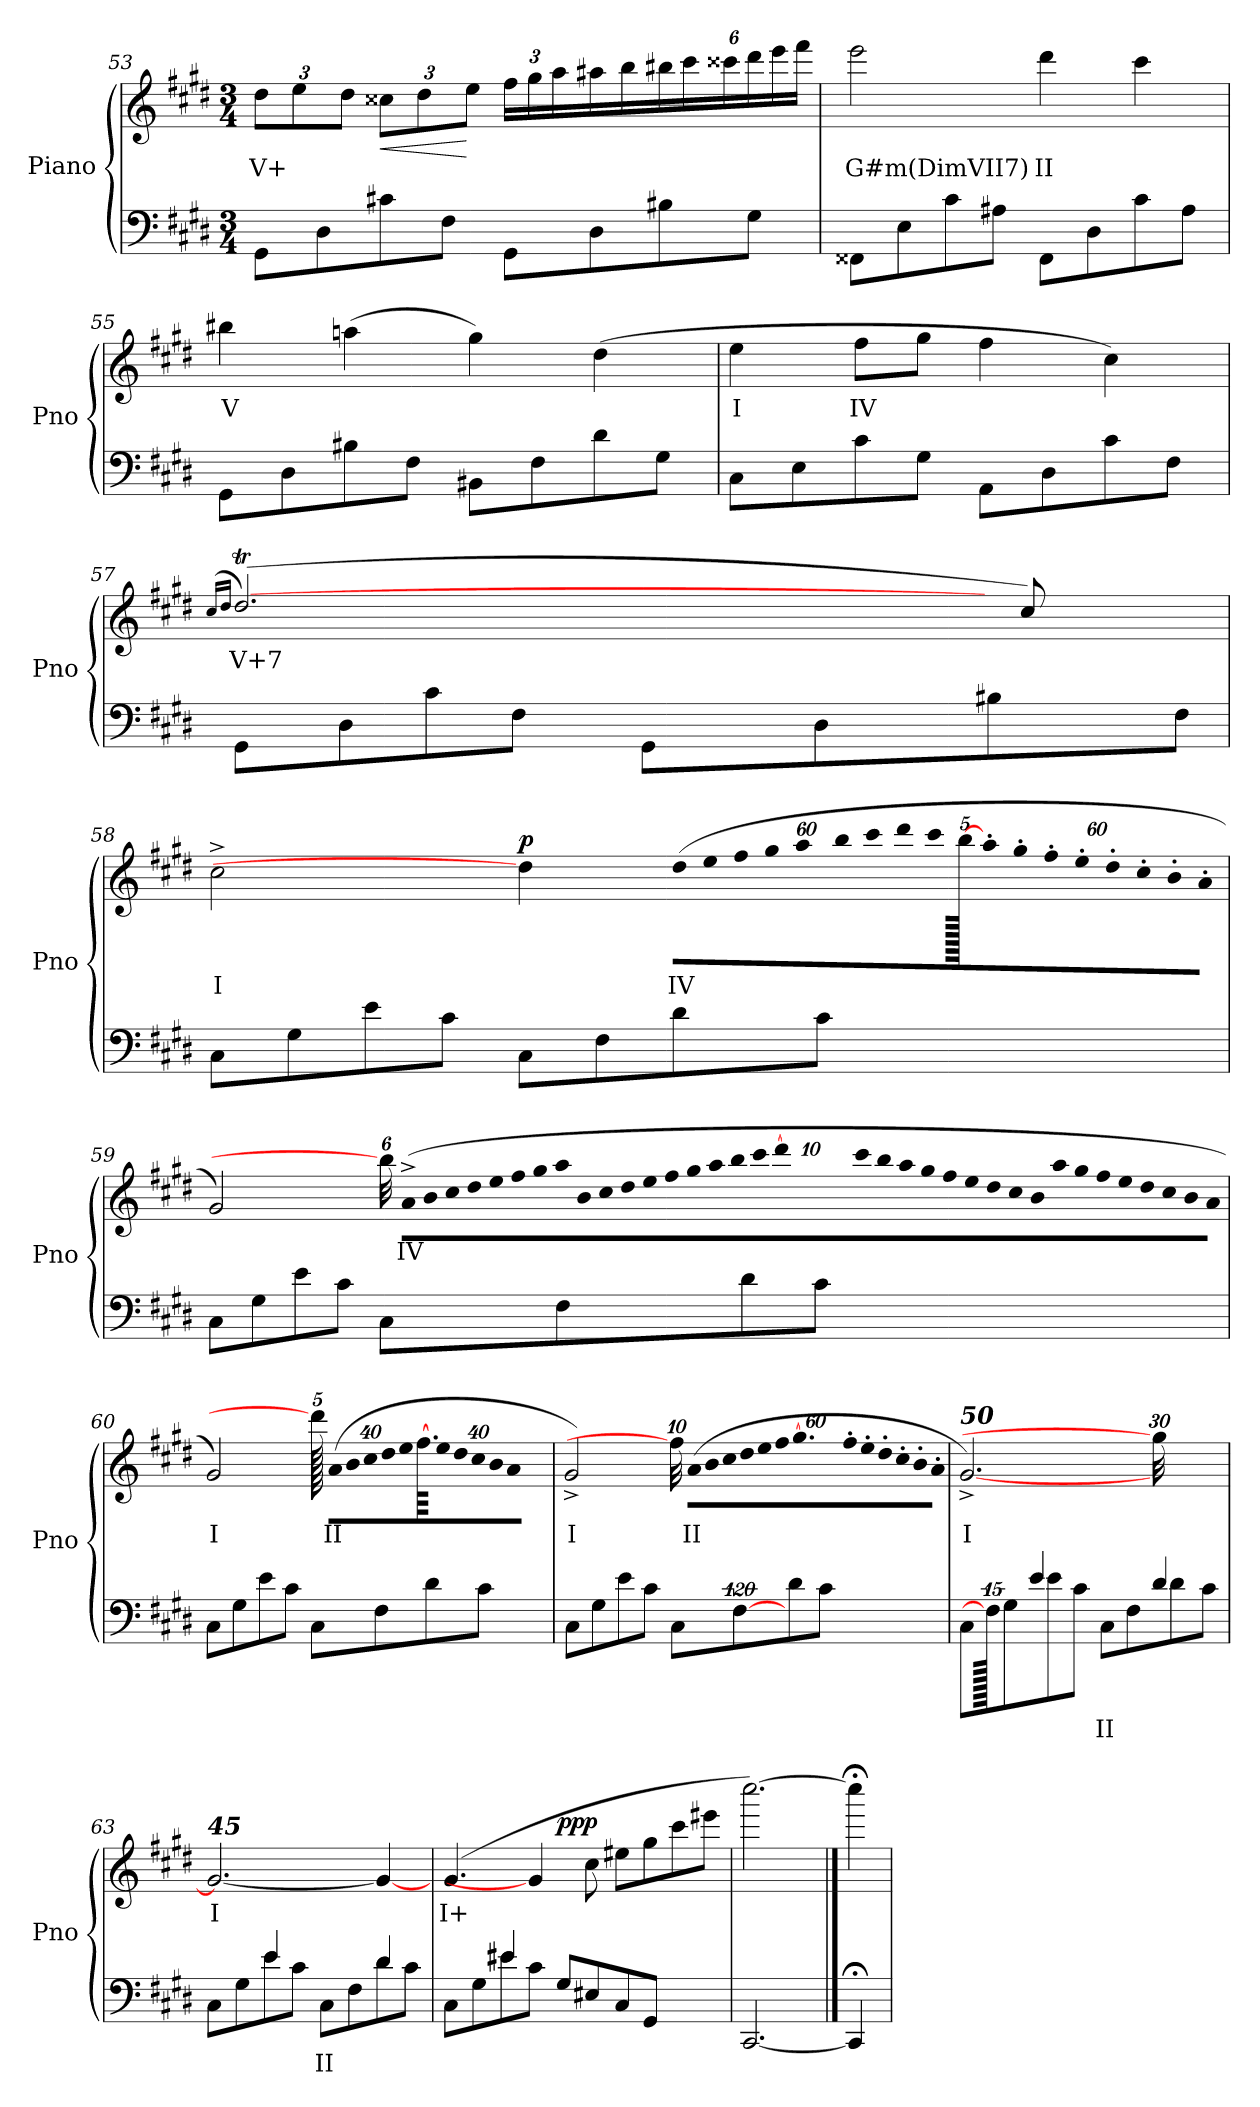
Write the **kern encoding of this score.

**kern	**text	**kern	**text	**dynam
*part1	*part1	*part1	*part1	*part1
*staff2	*staff2	*staff1	*staff1	*staff1/2
*I"Piano	*	*	*	*
*I'Pno	*	*	*	*
!!LO:LB:g=z
*clefF4	*	*clefG2	*	*
*k[f#c#g#d#]	*	*k[f#c#g#d#]	*	*
*M3/4	*	*M3/4	*	*
*	*	*Xbrackettup	*	*
=53	=53	=53	=53	=53
!	!	!	!LO:LY:b	!
8GG#\L	.	12dd#\L	V+	.
.	.	12ee\	.	.
8D#\	.	.	.	.
.	.	12dd#\J	.	.
!	!	!	!	!LO:HP:b
8c#X\	.	12cc##X\L	.	<
.	.	12dd#\	.	.
8F#\J	.	.	.	.
.	.	12ee\J	.	[
8GG#\L	.	24ff#\LL	.	.
.	.	24gg#\	.	.
.	.	24aa\	.	.
8D#\	.	16aa#X\	.	.
.	.	16bb\	.	.
8B#X\	.	24bb#X\	.	.
.	.	24ccc#\	.	.
.	.	24ccc##X\	.	.
8G#\J	.	24ddd#\	.	.
.	.	24eee\	.	.
.	.	24fff#\JJ	.	.
=54	=54	=54	=54	=54
!	!	!	!LO:LY:b	!
8FF##X\L	.	2eee\	G#m(DimVII7)	.
8E\	.	.	.	.
8c#\	.	.	.	.
8A#X\J	.	.	.	.
!	!	!	!LO:LY:b	!
8FF##\L	.	4ddd#\	II	.
8D#\	.	.	.	.
8c#\	.	4ccc#\	.	.
8A#\J	.	.	.	.
!!LO:LB:g=z
=55	=55	=55	=55	=55
!	!	!	!LO:LY:b	!
8GG#\L	.	4bb#X\	V	.
8D#\	.	.	.	.
8B#X\	.	(>4aan\	.	.
8F#\J	.	.	.	.
8BB#X\L	.	4gg#\)	.	.
8F#\	.	.	.	.
8d#\	.	(>4dd#\	.	.
8G#\J	.	.	.	.
!!LO:LB:g=z
=56	=56	=56	=56	=56
!	!	!	!LO:LY:b	!
8C#\L	.	4ee\	I	.
8E\	.	.	.	.
!	!	!	!LO:LY:b	!
8c#\	.	8ff#\L	IV	.
8G#\J	.	8gg#\J	.	.
8AA\L	.	4ff#\	.	.
8D#\	.	.	.	.
8c#\	.	4cc#\)	.	.
8F#\J	.	.	.	.
!!LO:LB:g=z
=57	=57	=57	=57	=57
.	.	(<16qcc#/LL	.	.
.	.	16qdd#/JJ	.	.
!	!	!	!LO:LY:b	!
*	*	*^	*	*
*	*	*	*^	*	*
8GG#\L	.	(>[2.dd#t)	32cc#yy	64ryy	V+7	.
*	*	*	*v	*v	*	*
.	.	.	32dd#yy	.	.
.	.	.	32eeyy	.	.
.	.	.	32dd#yy	.	.
8D#\	.	.	32eeyy	.	.
.	.	.	32dd#yy	.	.
.	.	.	32eeyy	.	.
.	.	.	32dd#yy	.	.
8c#\	.	.	32eeyy	.	.
.	.	.	32dd#yy	.	.
.	.	.	32eeyy	.	.
.	.	.	32dd#yy	.	.
8F#\J	.	.	32eeyy	.	.
.	.	.	32dd#yy	.	.
.	.	.	64eeyy	.	.
.	.	.	64dd#yy	.	.
.	.	.	64eeyy	.	.
.	.	.	64dd#yy	.	.
8GG#\L	.	.	64eeyy	.	.
.	.	.	64dd#yy	.	.
.	.	.	64eeyy	.	.
.	.	.	64dd#yy	.	.
.	.	.	64eeyy	.	.
.	.	.	64dd#yy	.	.
.	.	.	64eeyy	.	.
.	.	.	64dd#yy	.	.
8D#\	.	.	64eeyy	.	.
.	.	.	64dd#yy	.	.
.	.	.	64eeyy	.	.
.	.	.	64dd#yy	.	.
.	.	.	64eeyy	.	.
.	.	.	64dd#yy	.	.
.	.	.	64eeyy	.	.
.	.	.	64dd#yy	.	.
8B#X\	.	16..ryy	64eeyy	.	.
*	*	*	*^	*	*
.	.	.	64dd#yy	8cc#/)	.	.
.	.	.	64eeyy	.	.	.
.	.	.	64dd#yy	.	.	.
.	.	.	64eeyy	.	.	.
.	.	.	64dd#yy	.	.	.
.	.	.	64eeyy	.	.	.
.	.	8ryy	64dd#yy	.	.	.
8F#\J	.	.	16..ryy	.	.	.
.	.	.	.	16..ryy	.	.
.	.	64ryy	64ryy	.	.	.
*	*	*	*v	*v	*	*
!!LO:PB:g=z
=58	=58	=58	=58	=58	=58
!	!	!	!	!LO:LY:b	!
*	*	*v	*v	*	*
8C#\L	.	2cc#^\	I	.
8G#\	.	.	.	.
8e\	.	.	.	.
8c#\J	.	.	.	.
!	!	!	!	!LO:DY:b
8C#\L	.	4dd#]	.	p
8F#\	.	.	.	.
!	!	!LO:N:vis=16	!LO:LY:b	!
8d#\	.	(>1920%53dd#\LL	IV	.
!	!	!LO:N:vis=16	!	!
.	.	1920%53ee\	.	.
!	!	!LO:N:vis=16	!	!
.	.	1920%53ff#\	.	.
!	!	!LO:N:vis=16	!	!
.	.	1920%53gg#\	.	.
!	!	!LO:N:vis=16	!	!
.	.	1920%53aa\	.	.
8c#\J	.	.	.	.
!	!	!LO:N:vis=16	!	!
.	.	1920%53bb\	.	.
!	!	!LO:N:vis=16	!	!
.	.	1920%53ccc#\	.	.
!	!	!LO:N:vis=16	!	!
.	.	1920%53ddd#\	.	.
!	!	!LO:N:vis=16	!	!
.	.	1920%53ccc#\	.	.
.	.	[640bb\	.	.
!	!	!LO:N:vis=16	!	!
240%53ryy	.	1920%53aa'\	.	.
!	!	!LO:N:vis=16	!	!
.	.	1920%53gg#'\	.	.
!	!	!LO:N:vis=16	!	!
.	.	1920%53ff#'\	.	.
!	!	!LO:N:vis=16	!	!
.	.	1920%53ee'\	.	.
!	!	!LO:N:vis=16	!	!
.	.	1920%53dd#'\	.	.
!	!	!LO:N:vis=16	!	!
.	.	1920%53cc#'\	.	.
!	!	!LO:N:vis=16	!	!
.	.	1920%53b'\	.	.
!	!	!LO:N:vis=16	!	!
.	.	1920%53a'\JJ	.	.
!!LO:LB:g=z
=59	=59	=59	=59	=59
8C#\L	.	2g#/)	.	.
8G#\	.	.	.	.
8e\	.	.	.	.
8c#\J	.	.	.	.
8C#\L	.	192%5bb\]	.	.
!	!	!LO:N:vis=16	!LO:LY:b	!
.	.	(>640%9a^\LL	IV	.
!	!	!LO:N:vis=16	!	!
.	.	640%9b\	.	.
!	!	!LO:N:vis=16	!	!
.	.	640%9cc#\	.	.
!	!	!LO:N:vis=16	!	!
.	.	640%9dd#\	.	.
!	!	!LO:N:vis=16	!	!
.	.	640%9ee\	.	.
!	!	!LO:N:vis=16	!	!
.	.	640%9ff#\	.	.
!	!	!LO:N:vis=16	!	!
.	.	640%9gg#\	.	.
!	!	!LO:N:vis=16	!	!
.	.	640%9aa\	.	.
8F#\	.	.	.	.
!	!	!LO:N:vis=16	!	!
.	.	640%9b\	.	.
!	!	!LO:N:vis=16	!	!
.	.	640%9cc#\	.	.
!	!	!LO:N:vis=16	!	!
.	.	640%9dd#\	.	.
!	!	!LO:N:vis=16	!	!
.	.	640%9ee\	.	.
!	!	!LO:N:vis=16	!	!
.	.	640%9ff#\	.	.
!	!	!LO:N:vis=16	!	!
.	.	640%9gg#\	.	.
!	!	!LO:N:vis=16	!	!
.	.	640%9aa\	.	.
!	!	!LO:N:vis=16	!	!
.	.	640%9bb\	.	.
8d#\	.	.	.	.
!	!	!LO:N:vis=16	!	!
.	.	640%9ccc#\	.	.
.	.	[640%7ddd#\	.	.
!	!	!LO:N:vis=16	!	!
.	.	640%9ccc#\	.	.
!	!	!LO:N:vis=16	!	!
.	.	640%9bb\	.	.
!	!	!LO:N:vis=16	!	!
.	.	640%9aa\	.	.
!	!	!LO:N:vis=16	!	!
.	.	640%9gg#\	.	.
!	!	!LO:N:vis=16	!	!
.	.	640%9ff#\	.	.
!	!	!LO:N:vis=16	!	!
.	.	640%9ee\	.	.
!	!	!LO:N:vis=16	!	!
.	.	640%9dd#\	.	.
!	!	!LO:N:vis=16	!	!
.	.	640%9cc#\	.	.
8c#\J	.	.	.	.
!	!	!LO:N:vis=16	!	!
.	.	640%9b\	.	.
!	!	!LO:N:vis=16	!	!
.	.	640%9aa\	.	.
!	!	!LO:N:vis=16	!	!
.	.	640%9gg#\	.	.
!	!	!LO:N:vis=16	!	!
.	.	640%9ff#\	.	.
!	!	!LO:N:vis=16	!	!
.	.	640%9ee\	.	.
!	!	!LO:N:vis=16	!	!
.	.	640%9dd#\	.	.
!	!	!LO:N:vis=16	!	!
.	.	640%9cc#\	.	.
!	!	!LO:N:vis=16	!	!
.	.	640%9b\	.	.
1920%29ryy	.	.	.	.
!	!	!LO:N:vis=16	!	!
.	.	640%9a\JJ	.	.
!!LO:LB:g=z
=60	=60	=60	=60	=60
!	!	!	!LO:LY:b	!
8C#\L	.	2g#/)	I	.
8G#\	.	.	.	.
8e\	.	.	.	.
8c#\J	.	.	.	.
8C#\L	.	320ddd#\]	.	.
!	!	!LO:N:vis=8	!LO:LY:b	!
.	.	(>640%29a\L	II	.
!	!	!LO:N:vis=8	!	!
.	.	640%29b\	.	.
!	!	!LO:N:vis=8	!	!
.	.	640%29cc#\	.	.
8F#\	.	.	.	.
!	!	!LO:N:vis=8	!	!
.	.	640%29dd#\	.	.
!	!	!LO:N:vis=8	!	!
.	.	640%29ee\	.	.
.	.	[64.ff#\	.	.
8d#\	.	.	.	.
.	.	80.ryy	.	.
!	!	!LO:N:vis=8	!	!
.	.	640%29ee\	.	.
!	!	!LO:N:vis=8	!	!
.	.	640%29dd#\	.	.
!	!	!LO:N:vis=8	!	!
.	.	640%29cc#\	.	.
8c#\J	.	.	.	.
!	!	!LO:N:vis=8	!	!
.	.	640%29b\	.	.
!	!	!LO:N:vis=8	!	!
.	.	640%29a\J	.	.
.	.	640ryy	.	.
=61	=61	=61	=61	=61
!	!	!	!LO:LY:b	!
960ryy	.	2g#^/)	I	.
8C#\L	.	.	.	.
8G#\	.	.	.	.
8e\	.	.	.	.
8c#\J	.	.	.	.
.	.	320%7ff#\]	.	.
8C#\L	.	.	.	.
!	!	!LO:N:vis=8	!LO:LY:b	!
.	.	(>960%37a\L	II	.
!	!	!LO:N:vis=8	!	!
.	.	960%37b\	.	.
!	!	!LO:N:vis=8	!	!
.	.	960%37cc#\	.	.
[960%119F#\	.	.	.	.
!	!	!LO:N:vis=8	!	!
.	.	960%37dd#\	.	.
!	!	!LO:N:vis=8	!	!
.	.	960%37ee\	.	.
!	!	!LO:N:vis=8	!	!
.	.	960%37ff#\	.	.
960ryy	.	.	.	.
8d#\	.	.	.	.
.	.	[80.gg#\	.	.
!	!	!LO:N:vis=8	!	!
.	.	960%37ff#'\	.	.
!	!	!LO:N:vis=8	!	!
.	.	960%37ee'\	.	.
!	!	!LO:N:vis=8	!	!
.	.	960%37dd#'\	.	.
8c#\J	.	.	.	.
!	!	!LO:N:vis=8	!	!
.	.	960%37cc#'\	.	.
!	!	!LO:N:vis=8	!	!
.	.	960%37b'\	.	.
!	!	!LO:N:vis=8	!	!
.	.	960%37a'\J	.	.
480ryy	.	.	.	.
=62	=62	=62	=62	=62
*^	*	*	*	*
!	!	!	!LO:TX:a:Bi:t=50	!	!
!	!	!	!	!LO:LY:b	!
8C#\L	4ryy	.	[2.g#^)	I	.
960F#\]	.	.	.	.	.
8G#\	.	.	.	.	.
.	4e/	.	.	.	.
8e\	.	.	.	.	.
8c#\J	.	.	.	.	.
.	4ryy	.	.	.	.
!	!	!LO:LY:b	!	!	!
8C#\L	.	II	.	.	.
8F#\	.	.	.	.	.
.	4d#/	.	960%19gg#\]	.	.
8d#\	.	.	.	.	.
.	.	.	160%37ryy	.	.
8c#\J	.	.	.	.	.
.	960ryy	.	.	.	.
!!LO:LB:g=z
=63	=63	=63	=63	=63	=63
!	!	!	!LO:TX:a:Bi:t=45	!	!
!	!	!	!	!LO:LY:b	!
8C#\L	4ryy	.	2.g#_	I	.
8G#\	.	.	.	.	.
8e\	4e/	.	.	.	.
8c#\J	.	.	.	.	.
!	!	!LO:LY:b	!	!	!
8C#\L	4ryy	II	.	.	.
8F#\	.	.	.	.	.
8d#\	4d#/	.	4g#_	.	.
8c#\J	.	.	.	.	.
=64	=64	=64	=64	=64	=64
!	!	!	!LO:TX:a:Bi:t=40	!	!
!	!	!	!	!LO:LY:b	!
*	*	*	*^	*	*
8C#\L	4ryy	.	(>4.g#/	2ryy	I+	.
8G#\	.	.	.	.	.	.
8e#X\	4e#/	.	.	.	.	.
8c#\J	.	.	4g#]	.	.	.
!	!	!	!	!	!	!LO:DY:b
8G#/L	4ryy	.	.	2.ryy	.	ppp
8E#X/	.	.	8cc#\	.	.	.
8C#/	2ryy	.	8ee#X\L	.	.	.
8GG#/J	.	.	8gg#\	.	.	.
4ryy	.	.	8ccc#\	.	.	.
.	.	.	8eee#X\J	.	.	.
*v	*v	*	*	*	*	*
*	*	*v	*v	*	*
=65	=65	=65	=65	=65
[2.CC#	.	[2.cccc#)	.	.
==66	==66	==66	==66	==66
4CC#;]	.	4cccc#;<]	.	.
=	=	=	=	=
*-	*-	*-	*-	*-
